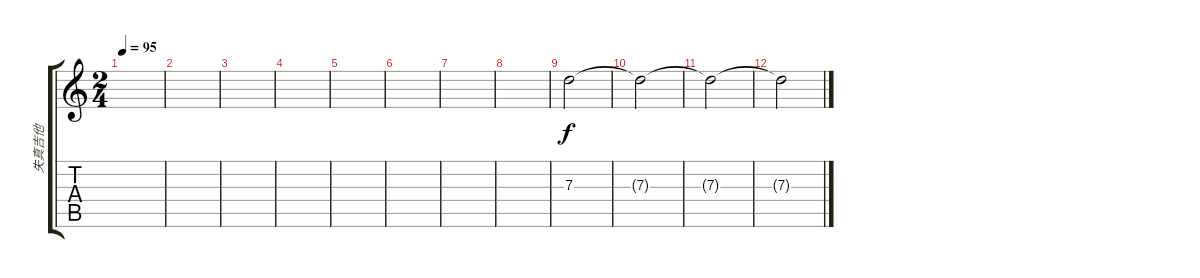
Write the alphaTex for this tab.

\track ("失真吉他" "失真吉他") {instrument overdrivenguitar}
\staff {score tabs}
\tuning (E4 B3 G3 D3 A2 E2) {hide}
\ts (2 4)
\tempo 95
\clef g2
\ks c
|
|
|
|
|
|
|
|
7.3.2 |
7.3{t}.2{dy f} |
7.3{t}.2 |
7.3{t}.2
